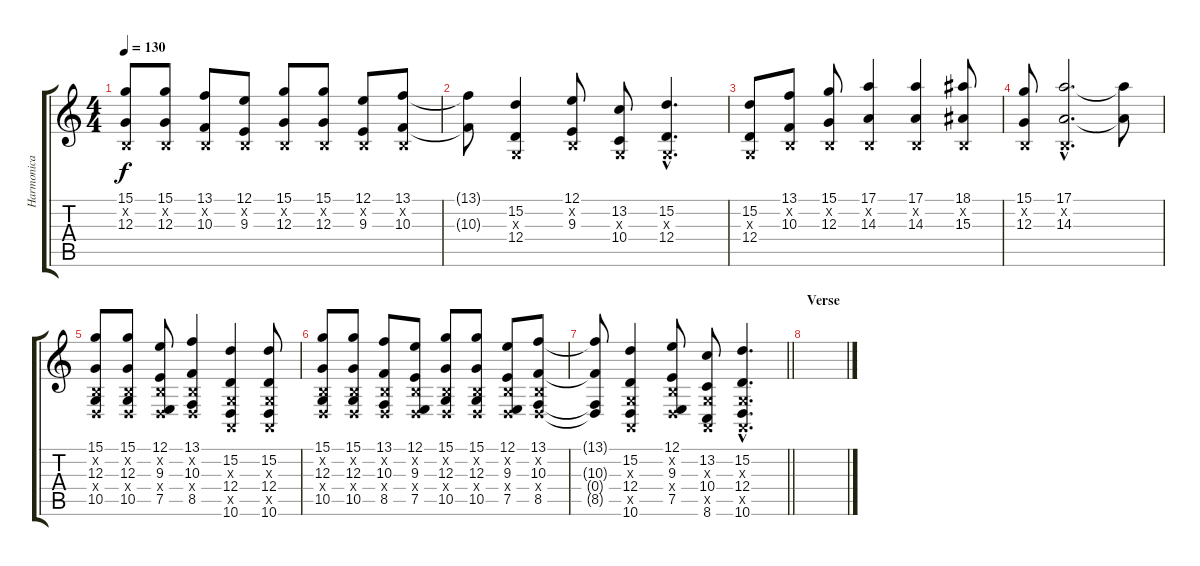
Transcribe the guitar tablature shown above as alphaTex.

\track ("Harmonica" "Harmonica") {instrument reedorgan}
\staff {score tabs}
\tuning (E4 B3 G3 D3 A2 E2) {hide}
\ts (4 4)
\tempo 130
\clef g2
\ks c
(15.1 0.2{x} 12.3).8{dy f} (15.1 0.2{x} 12.3).8 (13.1 0.2{x} 10.3).8 (12.1 0.2{x} 9.3).8 (15.1 0.2{x} 12.3).8 (15.1 0.2{x} 12.3).8 (12.1 0.2{x} 9.3).8 (13.1 0.2{x} 10.3).8 |
(13.1{t} 10.3{t}).8 (15.2 0.3{x} 12.4).4 (12.1 0.2{x} 9.3).8 (13.2 0.3{x} 10.4).8 (15.2{hac} 0.3{hac x} 12.4{hac}).4{d} |
(15.2 0.3{x} 12.4).8 (13.1 0.2{x} 10.3).8 (15.1 0.2{x} 12.3).8 (17.1 0.2{x} 14.3).4 (17.1 0.2{x} 14.3).4 (18.1 0.2{x} 15.3).8 |
(15.1 0.2{x} 12.3).8 (17.1{hac} 0.2{hac x} 14.3{hac}).2{d} (17.1{t} 14.3{t}).8 |
(15.1 0.2{x} 12.3 0.4{x} 10.5).8 (15.1 0.2{x} 12.3 0.4{x} 10.5).8 (12.1 0.2{x} 9.3 0.4{x} 7.5).8 (13.1 0.2{x} 10.3 0.4{x} 8.5).4 (15.2 0.3{x} 12.4 0.5{x} 10.6).4 (15.2 0.3{x} 12.4 0.5{x} 10.6).8 |
(15.1 0.2{x} 12.3 0.4{x} 10.5).8 (15.1 0.2{x} 12.3 0.4{x} 10.5).8 (13.1 0.2{x} 10.3 0.4{x} 8.5).8 (12.1 0.2{x} 9.3 0.4{x} 7.5).8 (15.1 0.2{x} 12.3 0.4{x} 10.5).8 (15.1 0.2{x} 12.3 0.4{x} 10.5).8 (12.1 0.2{x} 9.3 0.4{x} 7.5).8 (13.1 0.2{x} 10.3 0.4{x} 8.5).8 |
\barLineRight lightlight
(13.1{t} 10.3{t} 0.4{t} 8.5{t}).8 (15.2 0.3{x} 12.4 0.5{x} 10.6).4 (12.1 0.2{x} 9.3 0.4{x} 7.5).8 (13.2 0.3{x} 10.4 0.5{x} 8.6).8 (15.2{hac} 0.3{hac x} 12.4{hac} 0.5{hac x} 10.6{hac}).4{d} |
\section ("" "Verse")
